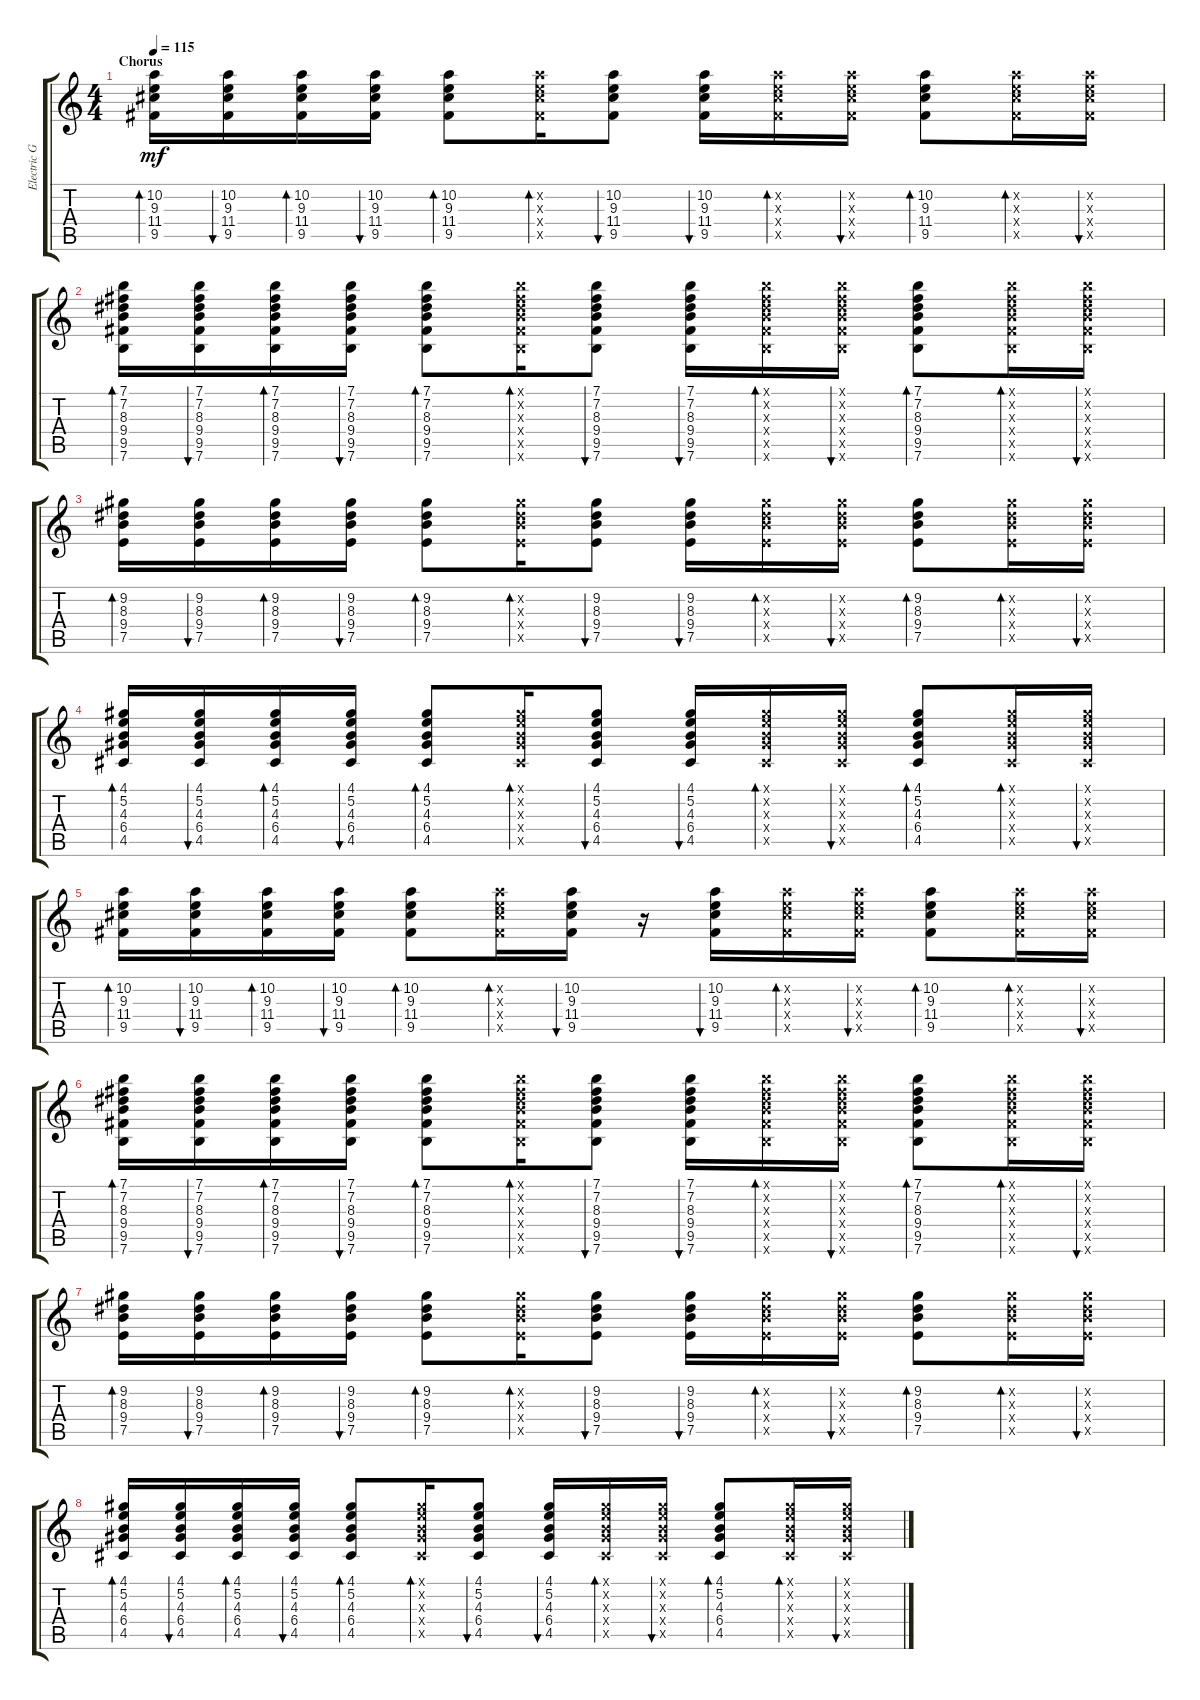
\track ("Electric Guitar" "Electric G") {instrument electricguitarclean}
\staff {score tabs}
\tuning (E4 B3 G3 D3 A2 E2) {hide}
\ts (4 4)
\section ("" "Chorus")
\tempo 115
\clef g2
\ks c
(10.2 9.3 11.4 9.5).16{bd 30 dy mf} (10.2 9.3 11.4 9.5).16{bu 30} (10.2 9.3 11.4 9.5).16{bd 30} (10.2 9.3 11.4 9.5).16{bu 30} (10.2 9.3 11.4 9.5).8{bd 30} (10.2{x} 9.3{x} 11.4{x} 9.5{x}).16{bd 30} (10.2 9.3 11.4 9.5).8{bu 30} (10.2 9.3 11.4 9.5).16{bu 30} (10.2{x} 9.3{x} 11.4{x} 9.5{x}).16{bd 30} (10.2{x} 9.3{x} 11.4{x} 9.5{x}).16{bu 30} (10.2 9.3 11.4 9.5).8{bd 30} (10.2{x} 9.3{x} 11.4{x} 9.5{x}).16{bd 30} (10.2{x} 9.3{x} 11.4{x} 9.5{x}).16{bu 30} |
(7.1 7.2 8.3 9.4 9.5 7.6).16{bd 30} (7.1 7.2 8.3 9.4 9.5 7.6).16{bu 30} (7.1 7.2 8.3 9.4 9.5 7.6).16{bd 30} (7.1 7.2 8.3 9.4 9.5 7.6).16{bu 30} (7.1 7.2 8.3 9.4 9.5 7.6).8{bd 30} (7.1{x} 7.2{x} 8.3{x} 9.4{x} 9.5{x} 7.6{x}).16{bd 30} (7.1 7.2 8.3 9.4 9.5 7.6).8{bu 30} (7.1 7.2 8.3 9.4 9.5 7.6).16{bu 30} (7.1{x} 7.2{x} 8.3{x} 9.4{x} 9.5{x} 7.6{x}).16{bd 30} (7.1{x} 7.2{x} 8.3{x} 9.4{x} 9.5{x} 7.6{x}).16{bu 30} (7.1 7.2 8.3 9.4 9.5 7.6).8{bd 30} (7.1{x} 7.2{x} 8.3{x} 9.4{x} 9.5{x} 7.6{x}).16{bd 30} (7.1{x} 7.2{x} 8.3{x} 9.4{x} 9.5{x} 7.6{x}).16{bu 30} |
(9.2 8.3 9.4 7.5).16{bd 30} (9.2 8.3 9.4 7.5).16{bu 30} (9.2 8.3 9.4 7.5).16{bd 30} (9.2 8.3 9.4 7.5).16{bu 30} (9.2 8.3 9.4 7.5).8{bd 30} (9.2{x} 8.3{x} 9.4{x} 7.5{x}).16{bd 30} (9.2 8.3 9.4 7.5).8{bu 30} (9.2 8.3 9.4 7.5).16{bu 30} (9.2{x} 8.3{x} 9.4{x} 7.5{x}).16{bd 30} (9.2{x} 8.3{x} 9.4{x} 7.5{x}).16{bu 30} (9.2 8.3 9.4 7.5).8{bd 30} (9.2{x} 8.3{x} 9.4{x} 7.5{x}).16{bd 30} (9.2{x} 8.3{x} 9.4{x} 7.5{x}).16{bu 30} |
(4.1 5.2 4.3 6.4 4.5).16{bd 30} (4.1 5.2 4.3 6.4 4.5).16{bu 30} (4.1 5.2 4.3 6.4 4.5).16{bd 30} (4.1 5.2 4.3 6.4 4.5).16{bu 30} (4.1 5.2 4.3 6.4 4.5).8{bd 30} (4.1{x} 5.2{x} 4.3{x} 6.4{x} 4.5{x}).16{bd 30} (4.1 5.2 4.3 6.4 4.5).8{bu 30} (4.1 5.2 4.3 6.4 4.5).16{bu 30} (4.1{x} 5.2{x} 4.3{x} 6.4{x} 4.5{x}).16{bd 30} (4.1{x} 5.2{x} 4.3{x} 6.4{x} 4.5{x}).16{bu 30} (4.1 5.2 4.3 6.4 4.5).8{bd 30} (4.1{x} 5.2{x} 4.3{x} 6.4{x} 4.5{x}).16{bd 30} (4.1{x} 5.2{x} 4.3{x} 6.4{x} 4.5{x}).16{bu 30} |
(10.2 9.3 11.4 9.5).16{bd 30} (10.2 9.3 11.4 9.5).16{bu 30} (10.2 9.3 11.4 9.5).16{bd 30} (10.2 9.3 11.4 9.5).16{bu 30} (10.2 9.3 11.4 9.5).8{bd 30} (10.2{x} 9.3{x} 11.4{x} 9.5{x}).16{bd 30} (10.2 9.3 11.4 9.5).16{bu 30} r.16 (10.2 9.3 11.4 9.5).16{bu 30} (10.2{x} 9.3{x} 11.4{x} 9.5{x}).16{bd 30} (10.2{x} 9.3{x} 11.4{x} 9.5{x}).16{bu 30} (10.2 9.3 11.4 9.5).8{bd 30} (10.2{x} 9.3{x} 11.4{x} 9.5{x}).16{bd 30} (10.2{x} 9.3{x} 11.4{x} 9.5{x}).16{bu 30} |
(7.1 7.2 8.3 9.4 9.5 7.6).16{bd 30} (7.1 7.2 8.3 9.4 9.5 7.6).16{bu 30} (7.1 7.2 8.3 9.4 9.5 7.6).16{bd 30} (7.1 7.2 8.3 9.4 9.5 7.6).16{bu 30} (7.1 7.2 8.3 9.4 9.5 7.6).8{bd 30} (7.1{x} 7.2{x} 8.3{x} 9.4{x} 9.5{x} 7.6{x}).16{bd 30} (7.1 7.2 8.3 9.4 9.5 7.6).8{bu 30} (7.1 7.2 8.3 9.4 9.5 7.6).16{bu 30} (7.1{x} 7.2{x} 8.3{x} 9.4{x} 9.5{x} 7.6{x}).16{bd 30} (7.1{x} 7.2{x} 8.3{x} 9.4{x} 9.5{x} 7.6{x}).16{bu 30} (7.1 7.2 8.3 9.4 9.5 7.6).8{bd 30} (7.1{x} 7.2{x} 8.3{x} 9.4{x} 9.5{x} 7.6{x}).16{bd 30} (7.1{x} 7.2{x} 8.3{x} 9.4{x} 9.5{x} 7.6{x}).16{bu 30} |
(9.2 8.3 9.4 7.5).16{bd 30} (9.2 8.3 9.4 7.5).16{bu 30} (9.2 8.3 9.4 7.5).16{bd 30} (9.2 8.3 9.4 7.5).16{bu 30} (9.2 8.3 9.4 7.5).8{bd 30} (9.2{x} 8.3{x} 9.4{x} 7.5{x}).16{bd 30} (9.2 8.3 9.4 7.5).8{bu 30} (9.2 8.3 9.4 7.5).16{bu 30} (9.2{x} 8.3{x} 9.4{x} 7.5{x}).16{bd 30} (9.2{x} 8.3{x} 9.4{x} 7.5{x}).16{bu 30} (9.2 8.3 9.4 7.5).8{bd 30} (9.2{x} 8.3{x} 9.4{x} 7.5{x}).16{bd 30} (9.2{x} 8.3{x} 9.4{x} 7.5{x}).16{bu 30} |
(4.1 5.2 4.3 6.4 4.5).16{bd 30} (4.1 5.2 4.3 6.4 4.5).16{bu 30} (4.1 5.2 4.3 6.4 4.5).16{bd 30} (4.1 5.2 4.3 6.4 4.5).16{bu 30} (4.1 5.2 4.3 6.4 4.5).8{bd 30} (4.1{x} 5.2{x} 4.3{x} 6.4{x} 4.5{x}).16{bd 30} (4.1 5.2 4.3 6.4 4.5).8{bu 30} (4.1 5.2 4.3 6.4 4.5).16{bu 30} (4.1{x} 5.2{x} 4.3{x} 6.4{x} 4.5{x}).16{bd 30} (4.1{x} 5.2{x} 4.3{x} 6.4{x} 4.5{x}).16{bu 30} (4.1 5.2 4.3 6.4 4.5).8{bd 30} (4.1{x} 5.2{x} 4.3{x} 6.4{x} 4.5{x}).16{bd 30} (4.1{x} 5.2{x} 4.3{x} 6.4{x} 4.5{x}).16{bu 30}
